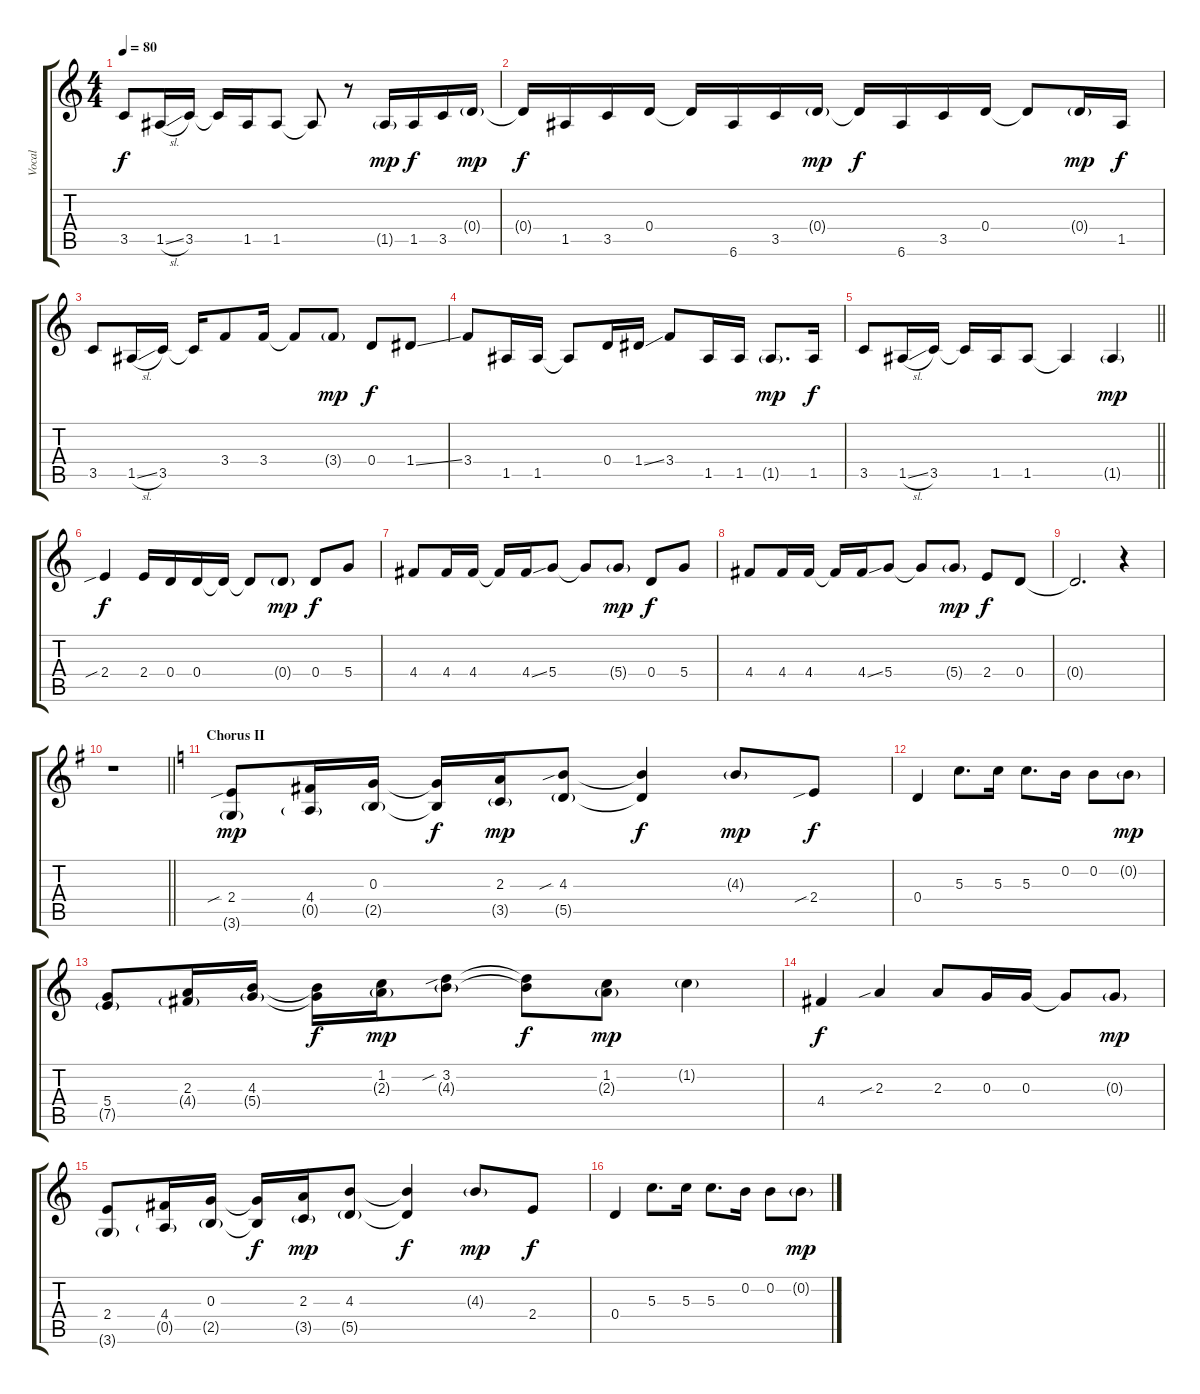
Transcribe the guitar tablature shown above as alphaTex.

\track ("Vocal" "Vocal") {instrument electricguitarjazz}
\staff {score tabs}
\tuning (E4 B3 G3 D3 A2 E2) {hide}
\ts (4 4)
\tempo 80
\clef g2
\ks c
3.5.8{dy f} 1.5{sl}.16 3.5.16 3.5{t}.16 1.5.16 1.5.8 1.5{t}.8 r.8 1.5{g}.16{dy mp} 1.5.16{dy f} 3.5.16 0.4{g}.16{dy mp} |
0.4{t}.16{dy f} 1.5.16 3.5.16 0.4.16 0.4{t}.16 6.6.16 3.5.16 0.4{g}.16{dy mp} 0.4{t}.16{dy f} 6.6.16 3.5.16 0.4.16 0.4{t}.8 0.4{g}.16{dy mp} 1.5.16{dy f} |
3.5.8 1.5{sl}.16 3.5.16 3.5{t}.16 3.4.8 3.4.16 3.4{t}.8 3.4{g}.8{dy mp} 0.4.8{dy f} 1.4{ss}.8 |
3.4.8 1.5.16 1.5.16 1.5{t}.8 0.4.16 1.4{ss}.16 3.4.8 1.5.16 1.5.16 1.5{g}.8{d dy mp} 1.5.16{dy f} |
\barLineRight lightlight
3.5.8 1.5{sl}.16 3.5.16 3.5{t}.16 1.5.16 1.5.8 1.5{t}.4 1.5{g}.4{dy mp} |
\section ("" "")
2.4{sib}.4{dy f} 2.4.16 0.4.16 0.4.16 0.4{t}.16 0.4{t}.8 0.4{g}.8{dy mp} 0.4.8{dy f} 5.4.8 |
4.4.8 4.4.16 4.4.16 4.4{t}.16 4.4{ss}.16 5.4.8 5.4{t}.8 5.4{g}.8{dy mp} 0.4.8{dy f} 5.4.8 |
4.4.8 4.4.16 4.4.16 4.4{t}.16 4.4{ss}.16 5.4.8 5.4{t}.8 5.4{g}.8{dy mp} 2.4.8{dy f} 0.4.8 |
0.4{t}.2{d} r.4 |
\barLineRight lightlight
\ks g
r.1 |
\section ("" "Chorus II")
\ks c
(2.4{sib} 3.6{g}).8{dy mp} (4.4 0.5{g}).16 (0.3 2.5{g}).16 (0.3{t} 2.5{t}).16{dy f} (2.3 3.5{g}).16{dy mp} (4.3{sib} 5.5{g}).8 (4.3{t} 5.5{t}).4{dy f} 4.3{g}.8{dy mp} 2.4{sib}.8{dy f} |
0.4.4 5.3.8{d} 5.3.16 5.3.8{d} 0.2.16 0.2.8 0.2{g}.8{dy mp} |
(5.4 7.5{g}).8 (2.3 4.4{g}).16 (4.3 5.4{g}).16 (4.3{t} 5.4{t}).16{dy f} (1.2 2.3{g}).16{dy mp} (3.2{sib} 4.3{g}).8 (3.2{t} 4.3{t}).8{dy f} (1.2 2.3{g}).8{dy mp} 1.2{g}.4 |
4.4.4{dy f} 2.3{sib}.4 2.3.8 0.3.16 0.3.16 0.3{t}.8 0.3{g}.8{dy mp} |
(2.4 3.6{g}).8 (4.4 0.5{g}).16 (0.3 2.5{g}).16 (0.3{t} 2.5{t}).16{dy f} (2.3 3.5{g}).16{dy mp} (4.3 5.5{g}).8 (4.3{t} 5.5{t}).4{dy f} 4.3{g}.8{dy mp} 2.4.8{dy f} |
0.4.4 5.3.8{d} 5.3.16 5.3.8{d} 0.2.16 0.2.8 0.2{g}.8{dy mp}
